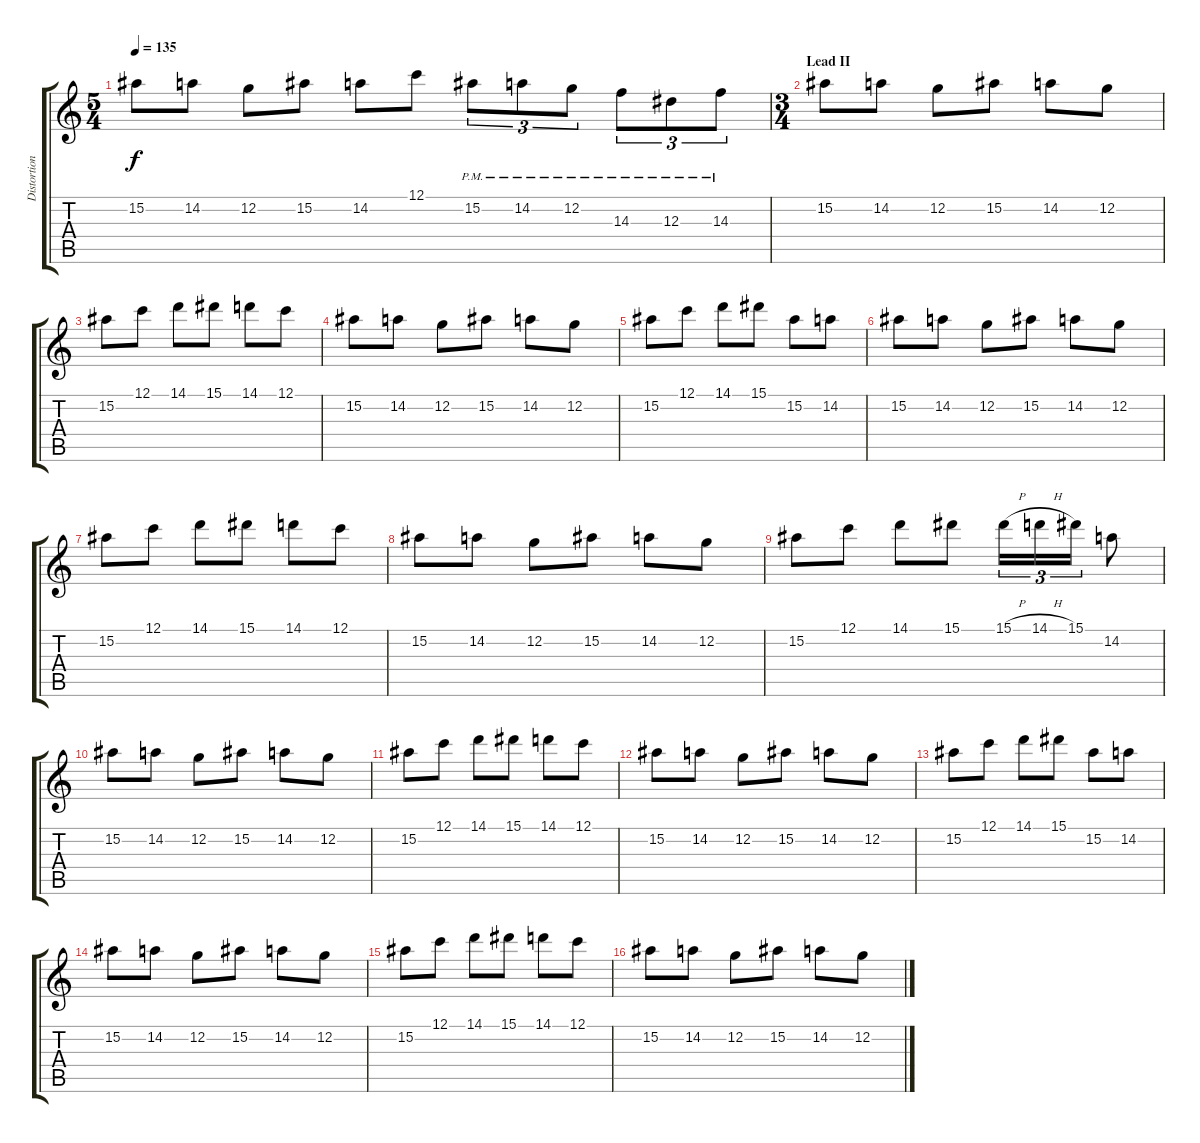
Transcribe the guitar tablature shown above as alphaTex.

\track ("Distortion Guitar I" "Distortion") {instrument distortionguitar}
\staff {score tabs}
\tuning (C4 G3 Eb3 Bb2 F2 C2) {hide}
\ts (5 4)
\tempo 135
\clef g2
\ks c
15.2.8{dy f} 14.2.8 12.2.8 15.2.8 14.2.8 12.1.8 15.2{pm}.8{tu (3 2)} 14.2{pm}.8{tu (3 2)} 12.2{pm}.8{tu (3 2)} 14.3{pm}.8{tu (3 2)} 12.3{pm}.8{tu (3 2)} 14.3{pm}.8{tu (3 2)} |
\ts (3 4)
\section ("" "Lead II")
15.2.8 14.2.8 12.2.8 15.2.8 14.2.8 12.2.8 |
15.2.8 12.1.8 14.1.8 15.1.8 14.1.8 12.1.8 |
15.2.8 14.2.8 12.2.8 15.2.8 14.2.8 12.2.8 |
15.2.8 12.1.8 14.1.8 15.1.8 15.2.8 14.2.8 |
15.2.8 14.2.8 12.2.8 15.2.8 14.2.8 12.2.8 |
15.2.8 12.1.8 14.1.8 15.1.8 14.1.8 12.1.8 |
15.2.8 14.2.8 12.2.8 15.2.8 14.2.8 12.2.8 |
15.2.8 12.1.8 14.1.8 15.1.8 15.1{h}.16{tu (3 2)} 14.1{h}.16{tu (3 2)} 15.1.16{tu (3 2)} 14.2.8 |
15.2.8 14.2.8 12.2.8 15.2.8 14.2.8 12.2.8 |
15.2.8 12.1.8 14.1.8 15.1.8 14.1.8 12.1.8 |
15.2.8 14.2.8 12.2.8 15.2.8 14.2.8 12.2.8 |
15.2.8 12.1.8 14.1.8 15.1.8 15.2.8 14.2.8 |
15.2.8 14.2.8 12.2.8 15.2.8 14.2.8 12.2.8 |
15.2.8 12.1.8 14.1.8 15.1.8 14.1.8 12.1.8 |
15.2.8 14.2.8 12.2.8 15.2.8 14.2.8 12.2.8
